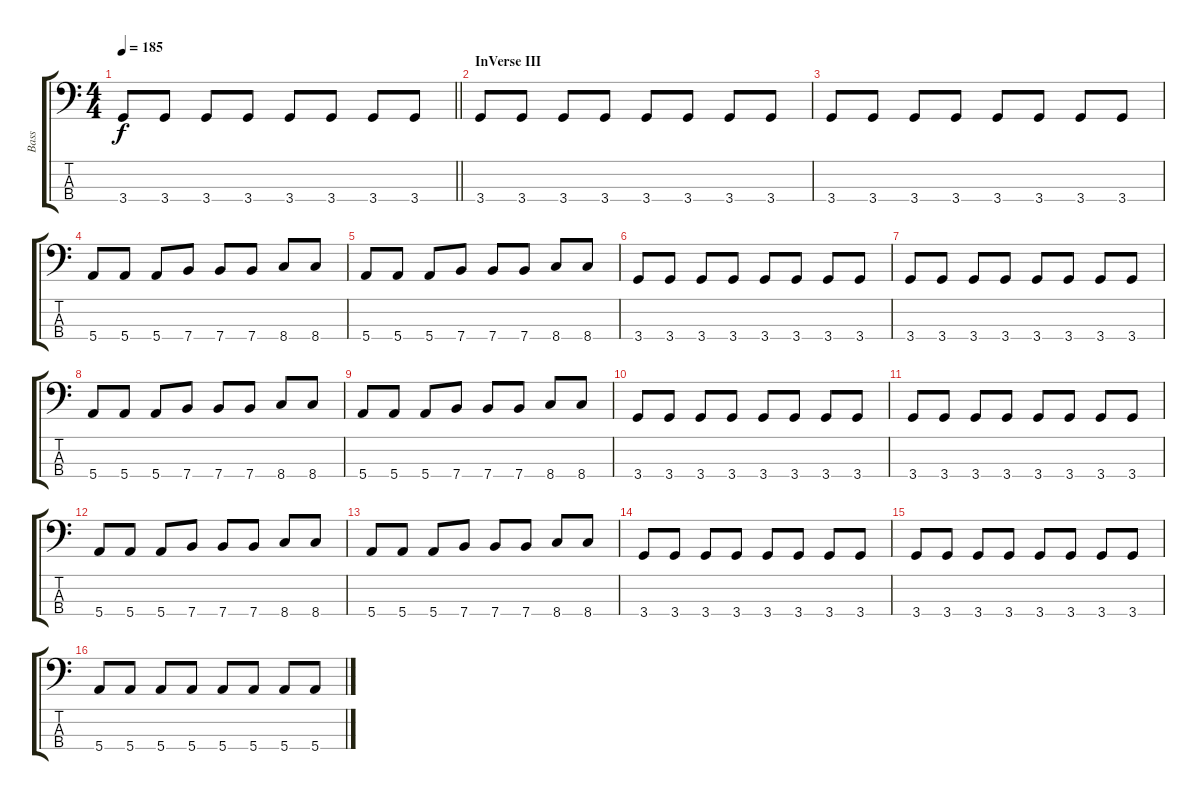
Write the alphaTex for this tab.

\track ("Bass" "Bass") {instrument electricbasspick}
\staff {score tabs}
\tuning (G2 D2 A1 E1) {hide}
\ts (4 4)
\tempo 185
\clef f4
\barLineRight lightlight
\ks c
3.4.8{dy f} 3.4.8 3.4.8 3.4.8 3.4.8 3.4.8 3.4.8 3.4.8 |
\section ("" "InVerse III")
3.4.8 3.4.8 3.4.8 3.4.8 3.4.8 3.4.8 3.4.8 3.4.8 |
3.4.8 3.4.8 3.4.8 3.4.8 3.4.8 3.4.8 3.4.8 3.4.8 |
5.4.8 5.4.8 5.4.8 7.4.8 7.4.8 7.4.8 8.4.8 8.4.8 |
5.4.8 5.4.8 5.4.8 7.4.8 7.4.8 7.4.8 8.4.8 8.4.8 |
3.4.8 3.4.8 3.4.8 3.4.8 3.4.8 3.4.8 3.4.8 3.4.8 |
3.4.8 3.4.8 3.4.8 3.4.8 3.4.8 3.4.8 3.4.8 3.4.8 |
5.4.8 5.4.8 5.4.8 7.4.8 7.4.8 7.4.8 8.4.8 8.4.8 |
5.4.8 5.4.8 5.4.8 7.4.8 7.4.8 7.4.8 8.4.8 8.4.8 |
3.4.8 3.4.8 3.4.8 3.4.8 3.4.8 3.4.8 3.4.8 3.4.8 |
3.4.8 3.4.8 3.4.8 3.4.8 3.4.8 3.4.8 3.4.8 3.4.8 |
5.4.8 5.4.8 5.4.8 7.4.8 7.4.8 7.4.8 8.4.8 8.4.8 |
5.4.8 5.4.8 5.4.8 7.4.8 7.4.8 7.4.8 8.4.8 8.4.8 |
3.4.8 3.4.8 3.4.8 3.4.8 3.4.8 3.4.8 3.4.8 3.4.8 |
3.4.8 3.4.8 3.4.8 3.4.8 3.4.8 3.4.8 3.4.8 3.4.8 |
5.4.8 5.4.8 5.4.8 5.4.8 5.4.8 5.4.8 5.4.8 5.4.8
